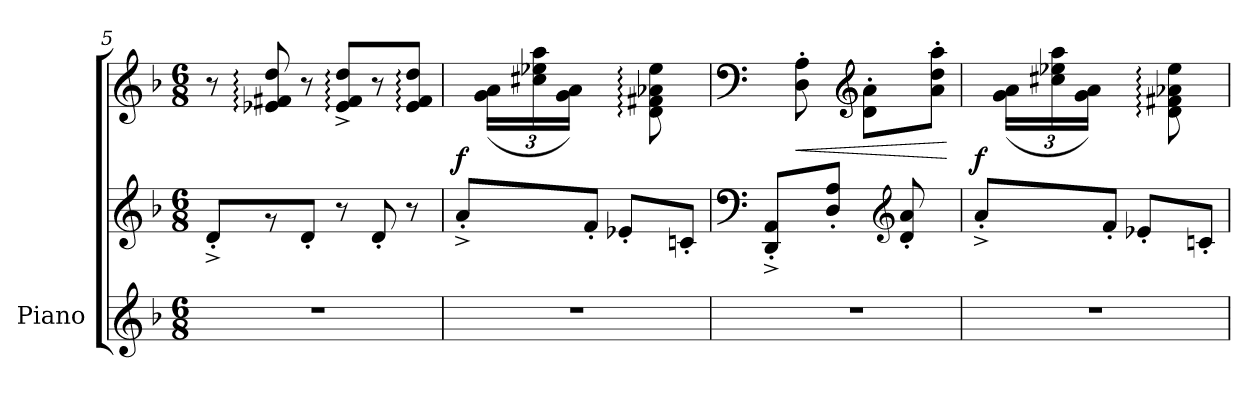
**kern	**kern	**kern	**dynam
*part1	*part1	*part1	*part1
*staff3	*staff2	*staff1	*staff1/2/3
*I"Piano	*	*	*
*I'Pno.	*	*	*
!!LO:LB:g=z
*clefG2	*clefG2	*clefG2	*
*k[b-]	*k[b-]	*k[b-]	*
*M6/8	*M6/8	*M6/8	*
=5	=5	=5	=5
2.r	8d^'/L	8r	.
.	8rg	8e-X/: 8f#X/: 8dd/:	.
.	8d'/J	8r	.
.	8r	8e-/:^ 8f#/:^ 8dd/:^L	.
.	8d'/	8r	.
.	8r	8e-/: 8f#/: 8dd/:J	.
=6	=6	=6	=6
*	*	*^	*
!	!	!	!	!LO:DY:a=2
2.r	8a^'/L	2.ryy	8ryy	f
*	*	*	*Xbrackettup	*
.	8ryy	.	(24g\ 24a\L	.
.	.	.	24cc#X\ 24ee-X\ 24aa\	.
.	.	.	24g\ 24a\J)	.
.	8f'/J	.	4ryy	.
.	8e-X'/L	.	.	.
.	8ryy	.	8d\: 8f#X\: 8a-X\: 8ee-\:	.
.	8cn'/J	.	8ryy	.
=7	=7	=7	=7	=7
*	*clefF4	*clefF4	*	*
2.r	8DD/^' 8AA/^'L	4.ryy	8ryy	.
!	!	!	!	!LO:HP:b
.	8ryy	.	8D\' 8A\'	<
.	8D/' 8A/'J	.	8ryy	.
*	*	*clefG2	*	*
.	8ryy	4.ryy	8d\' 8a\'L	.
*	*clefG2	*	*	*
.	8d/' 8a/'	.	8ryy	.
.	8ryy	.	8a\' 8dd\' 8aa\'J	.
*	*	*v	*v	*
.	.	.	[
=8	=8	=8	=8
*	*	*^	*
!	!	!	!	!LO:DY:a=2
2.r	8a^'/L	2.ryy	8ryy	f
.	8ryy	.	(24g\ 24a\L	.
.	.	.	24cc#X\ 24ee-X\ 24aa\	.
.	.	.	24g\ 24a\J)	.
.	8f'/J	.	4ryy	.
.	8e-X'/L	.	.	.
.	8ryy	.	8d\: 8f#X\: 8a-X\: 8ee-\:	.
.	8cn'/J	.	8ryy	.
*	*	*v	*v	*
=	=	=	=
*-	*-	*-	*-
